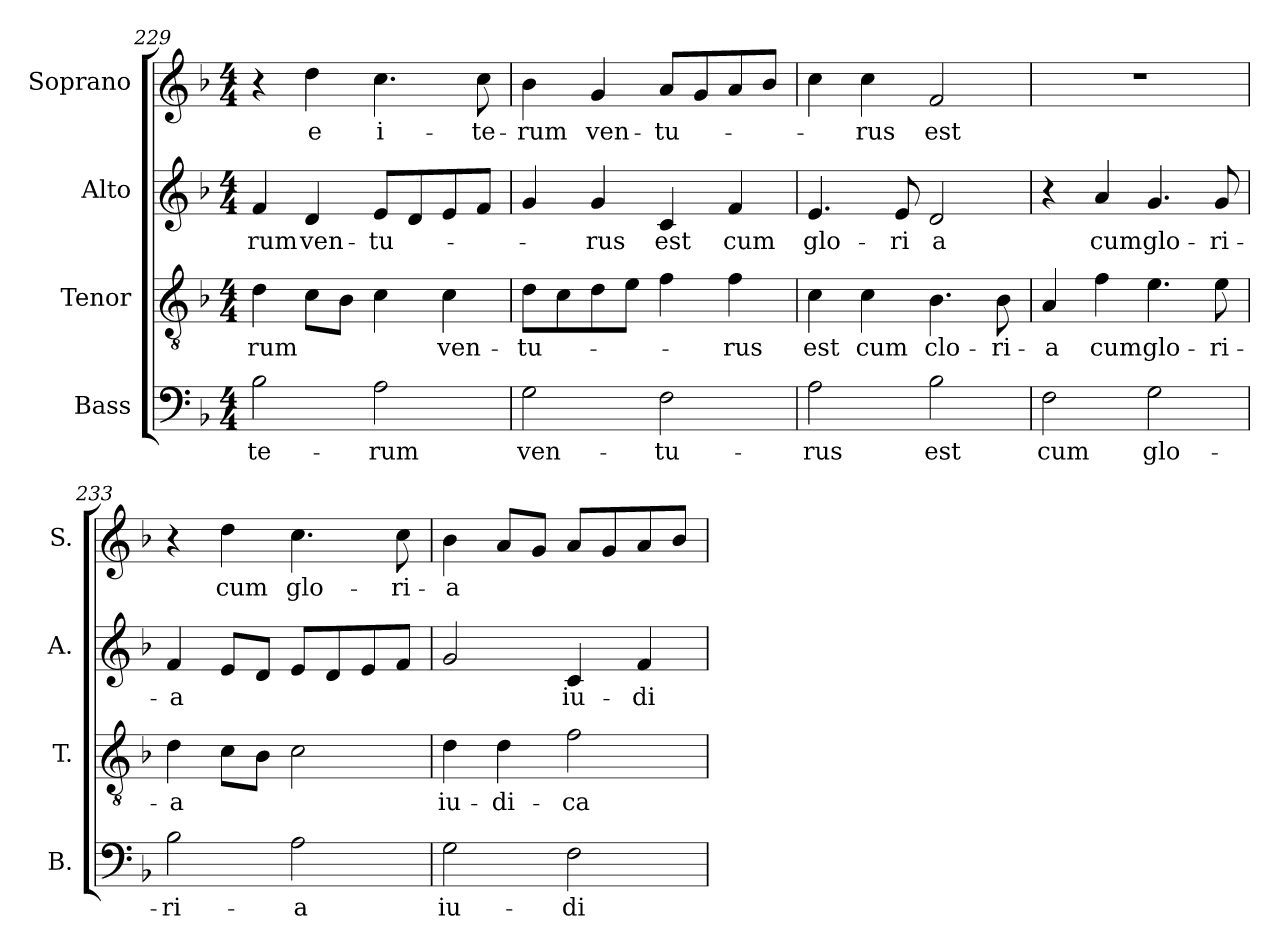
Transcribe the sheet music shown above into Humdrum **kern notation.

**kern	**text	**kern	**text	**kern	**text	**kern	**text
*part4	*part4	*part3	*part3	*part2	*part2	*part1	*part1
*staff4	*staff4	*staff3	*staff3	*staff2	*staff2	*staff1	*staff1
*I"Bass	*	*I"Tenor	*	*I"Alto	*	*I"Soprano	*
*I'B.	*	*I'T.	*	*I'A.	*	*I'S.	*
*clefF4	*	*clefGv2	*	*clefG2	*	*clefG2	*
*	*	*ITrd7c12	*	*	*	*	*
*k[b-]	*	*k[b-]	*	*k[b-]	*	*k[b-]	*
*F:	*	*F:	*	*F:	*	*F:	*
*M4/4	*	*M4/4	*	*M4/4	*	*M4/4	*
=229	=229	=229	=229	=229	=229	=229	=229
!	!LO:LY:b:color=#000000	!	!	!	!	!	!
!	!	!	!LO:LY:b:color=#000000	!	!	!	!
!	!	!	!	!	!LO:LY:b:color=#000000	!	!
2B-i\	-te-	4Di\	-rum	4fi/	-rum	4r	.
!	!	!	!	!	!LO:LY:b:color=#000000	!	!
!	!	!	!	!	!	!	!LO:LY:b:color=#000000
.	.	8Ci\L	.	4di/	ven-	4ddi\	e
.	.	8BB-i\J	.	.	.	.	.
!	!LO:LY:b:color=#000000	!	!	!	!	!	!
!	!	!	!	!	!LO:LY:b:color=#000000	!	!
!	!	!	!	!	!	!	!LO:LY:b:color=#000000
2Ai\	-rum	4Ci\	.	8ei/L	-tu-	4.cci\	i-
.	.	.	.	8di/	.	.	.
!	!	!	!LO:LY:b:color=#000000	!	!	!	!
.	.	4Ci\	ven-	8ei/	.	.	.
!	!	!	!	!	!	!	!LO:LY:b:color=#000000
.	.	.	.	8fi/J	.	8cci\	-te-
=230	=230	=230	=230	=230	=230	=230	=230
!	!LO:LY:b:color=#000000	!	!	!	!	!	!
!	!	!	!LO:LY:b:color=#000000	!	!	!	!
!	!	!	!	!	!	!	!LO:LY:b:color=#000000
2Gi\	ven-	8Di\L	-tu-	4gi/	.	4b-i\	-rum
.	.	8Ci\	.	.	.	.	.
!	!	!	!	!	!LO:LY:b:color=#000000	!	!
!	!	!	!	!	!	!	!LO:LY:b:color=#000000
.	.	8Di\	.	4gi/	-rus	4gi/	ven-
.	.	8Ei\J	.	.	.	.	.
!	!LO:LY:b:color=#000000	!	!	!	!	!	!
!	!	!	!	!	!LO:LY:b:color=#000000	!	!
!	!	!	!	!	!	!	!LO:LY:b:color=#000000
2Fi\	-tu-	4Fi\	.	4ci/	est	8ai/L	-tu-
.	.	.	.	.	.	8gi/	.
!	!	!	!LO:LY:b:color=#000000	!	!	!	!
!	!	!	!	!	!LO:LY:b:color=#000000	!	!
.	.	4Fi\	-rus	4fi/	cum	8ai/	.
.	.	.	.	.	.	8b-i/J	.
=231	=231	=231	=231	=231	=231	=231	=231
!	!LO:LY:b:color=#000000	!	!	!	!	!	!
!	!	!	!LO:LY:b:color=#000000	!	!	!	!
!	!	!	!	!	!LO:LY:b:color=#000000	!	!
2Ai\	-rus	4Ci\	est	4.ei/	glo-	4cci\	.
!	!	!	!LO:LY:b:color=#000000	!	!	!	!
!	!	!	!	!	!	!	!LO:LY:b:color=#000000
.	.	4Ci\	cum	.	.	4cci\	-rus
!	!	!	!	!	!LO:LY:b:color=#000000	!	!
.	.	.	.	8ei/	-ri	.	.
!	!LO:LY:b:color=#000000	!	!	!	!	!	!
!	!	!	!LO:LY:b:color=#000000	!	!	!	!
!	!	!	!	!	!LO:LY:b:color=#000000	!	!
!	!	!	!	!	!	!	!LO:LY:b:color=#000000
2B-i\	est	4.BB-i\	clo-	2di/	a	2fi/	est
!	!	!	!LO:LY:b:color=#000000	!	!	!	!
.	.	8BB-i\	-ri-	.	.	.	.
!!LO:LB:g=z
=232	=232	=232	=232	=232	=232	=232	=232
!	!LO:LY:b:color=#000000	!	!	!	!	!	!
!	!	!	!LO:LY:b:color=#000000	!	!	!	!
2Fi\	cum	4AAi/	-a	4r	.	1r	.
!	!	!	!LO:LY:b:color=#000000	!	!	!	!
!	!	!	!	!	!LO:LY:b:color=#000000	!	!
.	.	4Fi\	cum	4ai/	cum	.	.
!	!LO:LY:b:color=#000000	!	!	!	!	!	!
!	!	!	!LO:LY:b:color=#000000	!	!	!	!
!	!	!	!	!	!LO:LY:b:color=#000000	!	!
2Gi\	glo-	4.Ei\	glo-	4.gi/	glo-	.	.
!	!	!	!LO:LY:b:color=#000000	!	!	!	!
!	!	!	!	!	!LO:LY:b:color=#000000	!	!
.	.	8Ei\	-ri-	8gi/	-ri-	.	.
=233	=233	=233	=233	=233	=233	=233	=233
!	!LO:LY:b:color=#000000	!	!	!	!	!	!
!	!	!	!LO:LY:b:color=#000000	!	!	!	!
!	!	!	!	!	!LO:LY:b:color=#000000	!	!
2B-i\	-ri-	4Di\	-a	4fi/	-a	4r	.
!	!	!	!	!	!	!	!LO:LY:b:color=#000000
.	.	8Ci\L	.	8ei/L	.	4ddi\	cum
.	.	8BB-i\J	.	8di/J	.	.	.
!	!LO:LY:b:color=#000000	!	!	!	!	!	!
!	!	!	!	!	!	!	!LO:LY:b:color=#000000
2Ai\	-a	2Ci\	.	8ei/L	.	4.cci\	glo-
.	.	.	.	8di/	.	.	.
.	.	.	.	8ei/	.	.	.
!	!	!	!	!	!	!	!LO:LY:b:color=#000000
.	.	.	.	8fi/J	.	8cci\	-ri-
=234	=234	=234	=234	=234	=234	=234	=234
!	!LO:LY:b:color=#000000	!	!	!	!	!	!
!	!	!	!LO:LY:b:color=#000000	!	!	!	!
!	!	!	!	!	!	!	!LO:LY:b:color=#000000
2Gi\	iu-	4Di\	iu-	2gi/	.	4b-i\	-a
!	!	!	!LO:LY:b:color=#000000	!	!	!	!
.	.	4Di\	-di-	.	.	8ai/L	.
.	.	.	.	.	.	8gi/J	.
!	!LO:LY:b:color=#000000	!	!	!	!	!	!
!	!	!	!LO:LY:b:color=#000000	!	!	!	!
!	!	!	!	!	!LO:LY:b:color=#000000	!	!
2Fi\	-di-	2Fi\	-ca-	4ci/	iu-	8ai/L	.
.	.	.	.	.	.	8gi/	.
!	!	!	!	!	!LO:LY:b:color=#000000	!	!
.	.	.	.	4fi/	-di-	8ai/	.
.	.	.	.	.	.	8b-i/J	.
=	=	=	=	=	=	=	=
*-	*-	*-	*-	*-	*-	*-	*-
